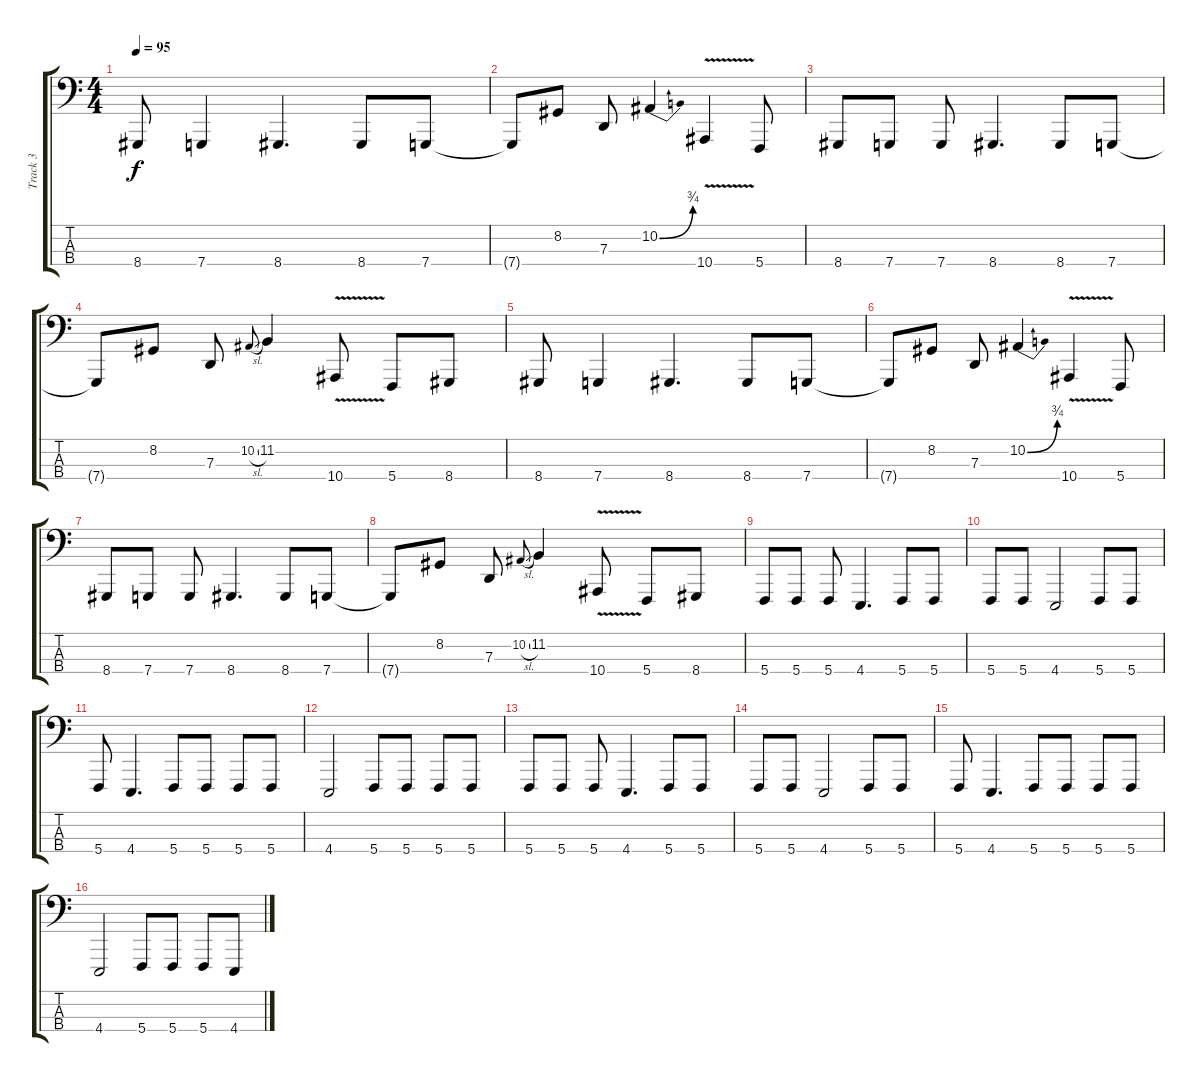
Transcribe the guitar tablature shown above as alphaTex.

\track ("Track 3" "Track 3") {instrument lead8bassandlead}
\staff {score tabs}
\tuning (F2 C2 G1 C1) {hide}
\ts (4 4)
\tempo 95
\clef f4
\ks c
8.4.8{dy f} 7.4.4 8.4.4{d} 8.4.8 7.4.8 |
7.4{t}.8 8.2.8 7.3.8 10.2{be (bend 0 0 60 3)}.4 10.4{v}.4 5.4.8 |
8.4.8 7.4.8 7.4.8 8.4.4{d} 8.4.8 7.4.8 |
7.4{t}.8 8.2.8 7.3.8 10.2{sl}.8{gr onbeat} 11.2.4 10.4{v}.8 5.4.8 8.4.8 |
8.4.8 7.4.4 8.4.4{d} 8.4.8 7.4.8 |
7.4{t}.8 8.2.8 7.3.8 10.2{be (bend 0 0 60 3)}.4 10.4{v}.4 5.4.8 |
8.4.8 7.4.8 7.4.8 8.4.4{d} 8.4.8 7.4.8 |
7.4{t}.8 8.2.8 7.3.8 10.2{sl}.8{gr onbeat} 11.2.4 10.4{v}.8 5.4.8 8.4.8 |
5.4.8 5.4.8 5.4.8 4.4.4{d} 5.4.8 5.4.8 |
5.4.8 5.4.8 4.4.2 5.4.8 5.4.8 |
5.4.8 4.4.4{d} 5.4.8 5.4.8 5.4.8 5.4.8 |
4.4.2 5.4.8 5.4.8 5.4.8 5.4.8 |
5.4.8 5.4.8 5.4.8 4.4.4{d} 5.4.8 5.4.8 |
5.4.8 5.4.8 4.4.2 5.4.8 5.4.8 |
5.4.8 4.4.4{d} 5.4.8 5.4.8 5.4.8 5.4.8 |
4.4.2 5.4.8 5.4.8 5.4.8 4.4.8
